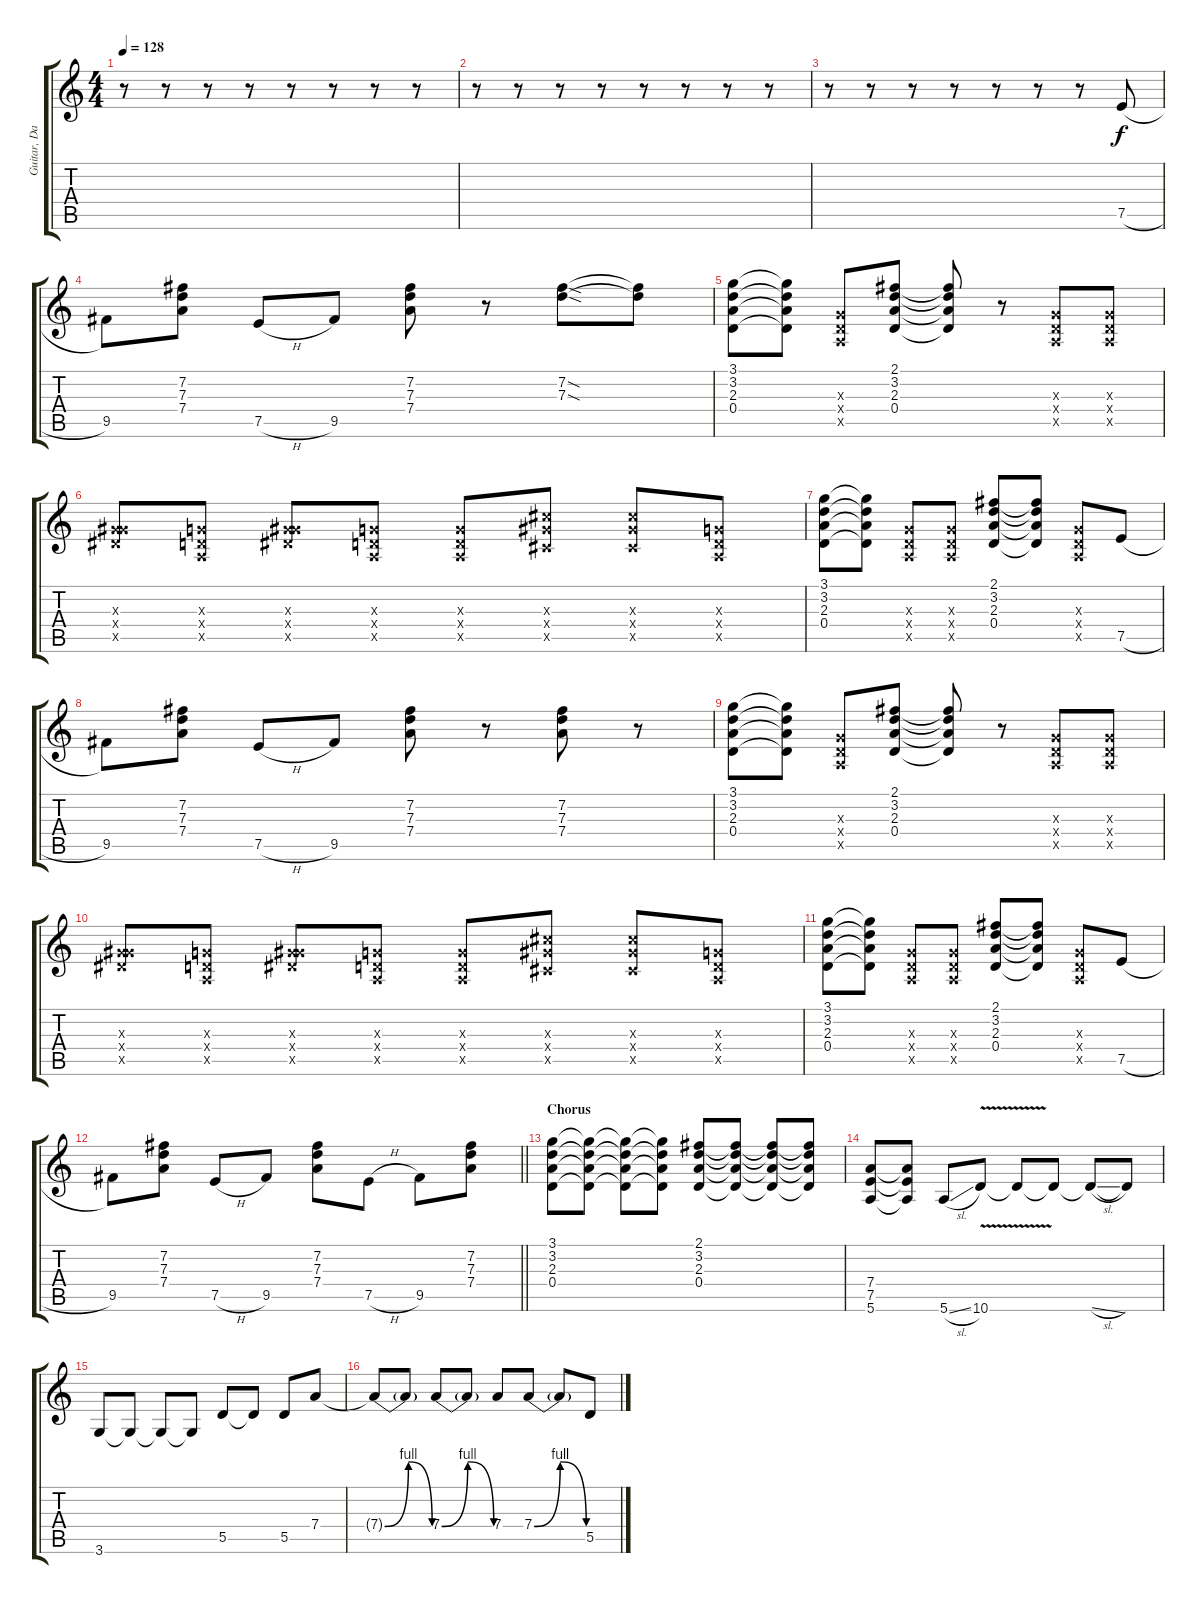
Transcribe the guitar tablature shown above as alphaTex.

\track ("Guitar, Dan" "Guitar, Da") {instrument overdrivenguitar}
\staff {score tabs}
\tuning (E4 B3 G3 D3 A2 E2) {hide}
\ts (4 4)
\tempo 128
\clef g2
\ks c
r.8{dy f} r.8 r.8 r.8 r.8 r.8 r.8 r.8 |
r.8 r.8 r.8 r.8 r.8 r.8 r.8 r.8 |
r.8 r.8 r.8 r.8 r.8 r.8 r.8 7.5{h}.8 |
9.5.8 (7.2 7.3 7.4).8 7.5{h}.8 9.5.8 (7.2 7.3 7.4).8 r.8 (7.2{sod} 7.3{sod}).8 (7.2{t} 7.3{t}).8 |
(3.1 3.2 2.3 0.4).8 (3.1{t} 3.2{t} 2.3{t} 0.4{t}).8 (0.3{x} 0.4{x} 0.5{x}).8 (2.1 3.2 2.3 0.4).8 (2.1{t} 3.2{t} 2.3{t} 0.4{t}).8 r.8 (0.3{x} 0.4{x} 0.5{x}).8 (0.3{x} 0.4{x} 0.5{x}).8 |
(0.3{x} 6.4{x} 6.5{x}).8 (0.3{x} 0.4{x} 0.5{x}).8 (0.3{x} 6.4{x} 6.5{x}).8 (0.3{x} 0.4{x} 0.5{x}).8 (0.3{x} 0.4{x} 0.5{x}).8 (6.3{x} 6.4{x} 4.5{x}).8 (6.3{x} 6.4{x} 4.5{x}).8 (0.3{x} 0.4{x} 0.5{x}).8 |
(3.1 3.2 2.3 0.4).8 (3.1{t} 3.2{t} 2.3{t} 0.4{t}).8 (0.3{x} 0.4{x} 0.5{x}).8 (0.3{x} 0.4{x} 0.5{x}).8 (2.1 3.2 2.3 0.4).8 (2.1{t} 3.2{t} 2.3{t} 0.4{t}).8 (0.3{x} 0.4{x} 0.5{x}).8 7.5{h}.8 |
9.5.8 (7.2 7.3 7.4).8 7.5{h}.8 9.5.8 (7.2 7.3 7.4).8 r.8 (7.2 7.3 7.4).8 r.8 |
(3.1 3.2 2.3 0.4).8 (3.1{t} 3.2{t} 2.3{t} 0.4{t}).8 (0.3{x} 0.4{x} 0.5{x}).8 (2.1 3.2 2.3 0.4).8 (2.1{t} 3.2{t} 2.3{t} 0.4{t}).8 r.8 (0.3{x} 0.4{x} 0.5{x}).8 (0.3{x} 0.4{x} 0.5{x}).8 |
(0.3{x} 6.4{x} 6.5{x}).8 (0.3{x} 0.4{x} 0.5{x}).8 (0.3{x} 6.4{x} 6.5{x}).8 (0.3{x} 0.4{x} 0.5{x}).8 (0.3{x} 0.4{x} 0.5{x}).8 (6.3{x} 6.4{x} 4.5{x}).8 (6.3{x} 6.4{x} 4.5{x}).8 (0.3{x} 0.4{x} 0.5{x}).8 |
(3.1 3.2 2.3 0.4).8 (3.1{t} 3.2{t} 2.3{t} 0.4{t}).8 (0.3{x} 0.4{x} 0.5{x}).8 (0.3{x} 0.4{x} 0.5{x}).8 (2.1 3.2 2.3 0.4).8 (2.1{t} 3.2{t} 2.3{t} 0.4{t}).8 (0.3{x} 0.4{x} 0.5{x}).8 7.5{h}.8 |
\barLineRight lightlight
9.5.8 (7.2 7.3 7.4).8 7.5{h}.8 9.5.8 (7.2 7.3 7.4).8 7.5{h}.8 9.5.8 (7.2 7.3 7.4).8 |
\section ("" "Chorus")
(3.1 3.2 2.3 0.4).8 (3.1{t} 3.2{t} 2.3{t} 0.4{t}).8 (3.1{t} 3.2{t} 2.3{t} 0.4{t}).8 (3.1{t} 3.2{t} 2.3{t} 0.4{t}).8 (2.1 3.2 2.3 0.4).8 (2.1{t} 3.2{t} 2.3{t} 0.4{t}).8 (2.1{t} 3.2{t} 2.3{t} 0.4{t}).8 (2.1{t} 3.2{t} 2.3{t} 0.4{t}).8 |
(7.4 7.5 5.6).8 (7.4{t} 7.5{t} 5.6{t}).8 5.6{sl}.8 10.6{v}.8 10.6{t}.8 10.6{t}.8 10.6{sl t}.8 10.6{t}.8 |
3.6.8 3.6{t}.8 3.6{t}.8 3.6{t}.8 5.5.8 5.5{t}.8 5.5.8 7.4.8 |
7.4{be (bendrelease 0 0 15 4 15 4 60 0) t}.8 7.4{t}.8 7.4{be (bendrelease 0 0 15 4 15 4 60 0)}.8 7.4{t}.8 7.4.8 7.4{be (bendrelease 0 0 15 4 15 4 60 0)}.8 7.4{t}.8 5.5.8
